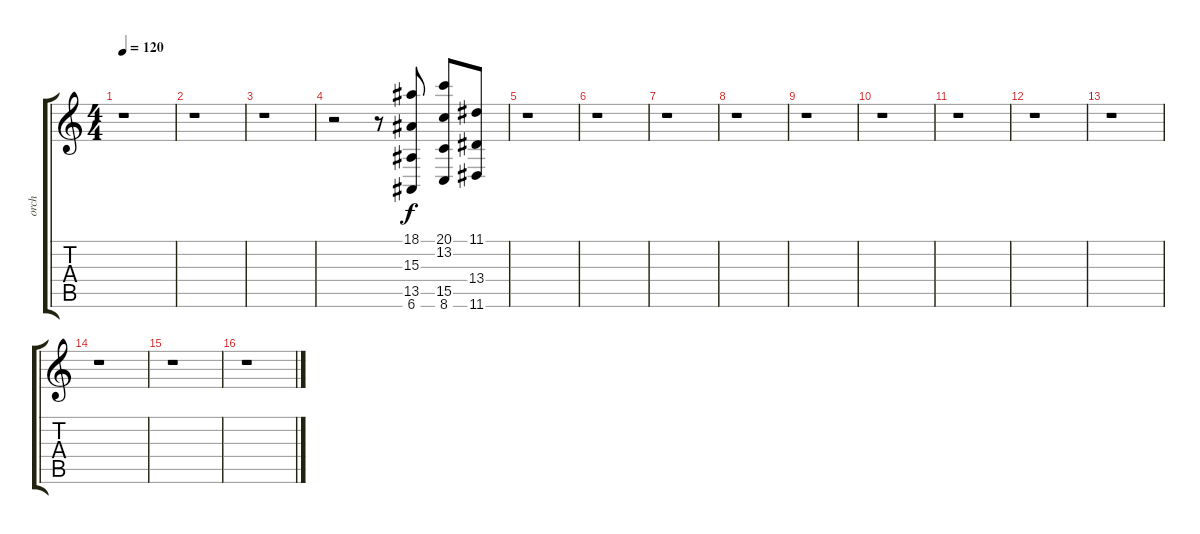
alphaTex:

\track ("orch" "orch") {instrument orchestrahit}
\staff {score tabs}
\tuning (E4 B3 G3 D3 A2 E2) {hide}
\ts (4 4)
\tempo 120
\clef g2
\ks c
r.1{dy f} |
r.1 |
r.1 |
r.2 r.8 (18.1 15.3 13.5 6.6).8{balance 0} (20.1 13.2 15.5 8.6).8{balance 16} (11.1 13.4 11.6).8{balance 16} |
r.1 |
r.1 |
r.1 |
r.1 |
r.1 |
r.1 |
r.1 |
r.1 |
r.1 |
r.1 |
r.1 |
r.1
